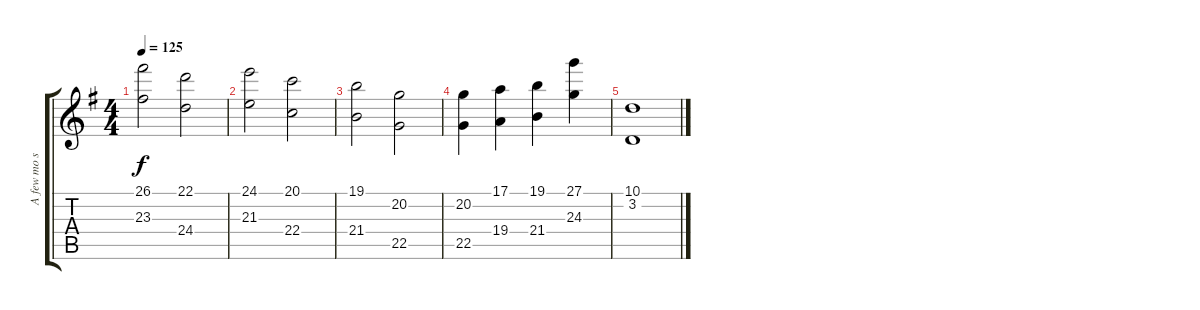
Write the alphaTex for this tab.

\track ("A few mo strings" "A few mo s") {instrument tremolostrings}
\staff {score tabs}
\tuning (E4 B3 G3 D3 A2 E2) {hide}
\ts (4 4)
\tempo 125
\clef g2
\ks g
(26.1 23.3).2{dy f} (22.1 24.4).2 |
(24.1 21.3).2 (20.1 22.4).2 |
(19.1 21.4).2 (20.2 22.5).2 |
(20.2 22.5).4 (17.1 19.4).4 (19.1 21.4).4 (27.1 24.3).4 |
(10.1 3.2).1
